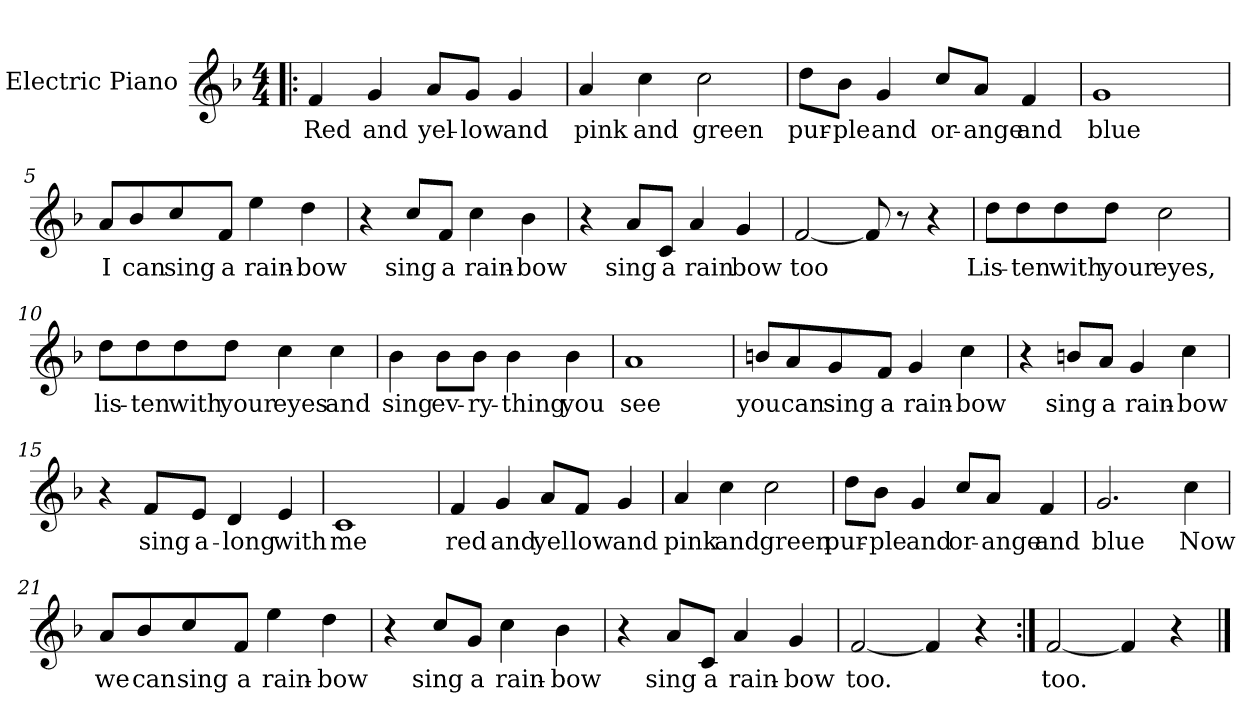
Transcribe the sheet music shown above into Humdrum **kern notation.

**kern	**text
*part1	*part1
*staff1	*staff1
*I"Electric Piano	*
*I'E.Pno	*
*clefG2	*
*k[b-]	*
*F:	*
*M4/4	*
=1!|:	=1!|:
4f/	Red
4g/	and
8a/L	yel-
8g/J	-low
4g/	and
=2	=2
4a/	pink
4cc\	and
2cc\	green
=3	=3
8dd\L	pur-
8b-\J	-ple
4g/	and
8cc/L	or-
8a/J	-ange
4f/	and
=4	=4
1g	blue
!!LO:LB:g=z
=5	=5
8a/L	I
8b-/	can
8cc/	sing
8f/J	a
4ee\	rain-
4dd\	-bow
=6	=6
4r	.
8cc/L	sing
8f/J	a
4cc\	rain-
4b-\	-bow
=7	=7
4r	.
8a/L	sing
8c/J	a
4a/	rain
4g/	bow
=8	=8
[2f/	too
8f/]	.
8r	.
4r	.
!!LO:LB:g=z
=9	=9
8dd\L	Lis-
8dd\	-ten
8dd\	with
8dd\J	your
2cc\	eyes,
=10	=10
8dd\L	lis-
8dd\	-ten
8dd\	with
8dd\J	your
4cc\	eyes
4cc\	and
=11	=11
4b-\	sing
8b-\L	ev-
8b-\J	-ry-
4b-\	-thing
4b-\	you
=12	=12
1a	see
!!LO:LB:g=z
=13	=13
8bn/L	you
8a/	can
8g/	sing
8f/J	a
4g/	rain-
4cc\	-bow
=14	=14
4r	.
8bn/L	sing
8a/J	a
4g/	rain-
4cc\	-bow
=15	=15
4r	.
8f/L	sing
8e/J	a-
4d/	-long
4e/	with
=16	=16
1c	me
!!LO:LB:g=z
=17	=17
4f/	red
4g/	and
8a/L	yel
8f/J	low
4g/	and
=18	=18
4a/	pink
4cc\	and
2cc\	green
=19	=19
8dd\L	pur-
8b-\J	-ple
4g/	and
8cc/L	or-
8a/J	-ange
4f/	and
=20	=20
2.g/	blue
4cc\	Now
!!LO:LB:g=z
=21	=21
8a/L	we
8b-/	can
8cc/	sing
8f/J	a
4ee\	rain-
4dd\	-bow
=22	=22
4r	.
8cc/L	sing
8g/J	a
4cc\	rain-
4b-\	-bow
=23	=23
4r	.
8a/L	sing
8c/J	a
4a/	rain-
4g/	-bow
=24	=24
[2f/	too.
4f/]	.
4r	.
=25:|!	=25:|!
[2f/	too.
4f/]	.
4r	.
==	==
*-	*-
